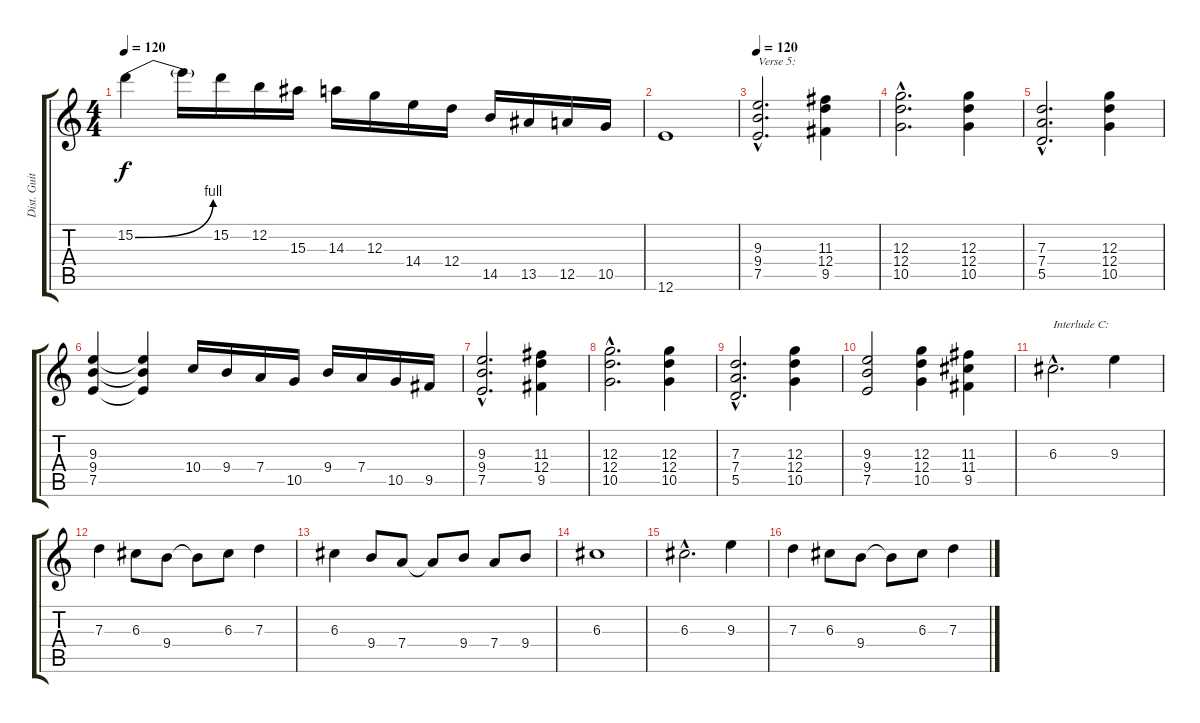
\track ("Dist. Guitar 1" "Dist. Guit") {instrument distortionguitar}
\staff {score tabs}
\tuning (E4 B3 G3 D3 A2 E2) {hide}
\ts (4 4)
\tempo 120
\clef g2
\ks c
15.2{be (bend 0 0 60 4)}.4{dy f} 15.2{t}.16 15.2.16 12.2.16 15.3.16 14.3.16 12.3.16 14.4.16 12.4.16 14.5.16 13.5.16 12.5.16 10.5.16 |
12.6.1 |
\tempo 120
(9.3{hac} 9.4{hac} 7.5{hac}).2{d txt "Verse 5:" volume 10 instrument distortionguitar} (11.3 12.4 9.5).4 |
(12.3{hac} 12.4{hac} 10.5{hac}).2{d} (12.3 12.4 10.5).4 |
(7.3{hac} 7.4{hac} 5.5{hac}).2{d} (12.3 12.4 10.5).4 |
(9.3 9.4 7.5).4 (9.3{t} 9.4{t} 7.5{t}).4 10.4.16 9.4.16 7.4.16 10.5.16 9.4.16 7.4.16 10.5.16 9.5.16 |
(9.3{hac} 9.4{hac} 7.5{hac}).2{d} (11.3 12.4 9.5).4 |
(12.3{hac} 12.4{hac} 10.5{hac}).2{d} (12.3 12.4 10.5).4 |
(7.3{hac} 7.4{hac} 5.5{hac}).2{d} (12.3 12.4 10.5).4 |
(9.3 9.4 7.5).2 (12.3 12.4 10.5).4 (11.3 11.4 9.5).4 |
6.3{hac}.2{d txt "Interlude C:"} 9.3.4 |
7.3.4 6.3.8 9.4.8 9.4{t}.8 6.3.8 7.3.4 |
6.3.4 9.4.8 7.4.8 7.4{t}.8 9.4.8 7.4.8 9.4.8 |
6.3.1 |
6.3{hac}.2{d} 9.3.4 |
7.3.4 6.3.8 9.4.8 9.4{t}.8 6.3.8 7.3.4
